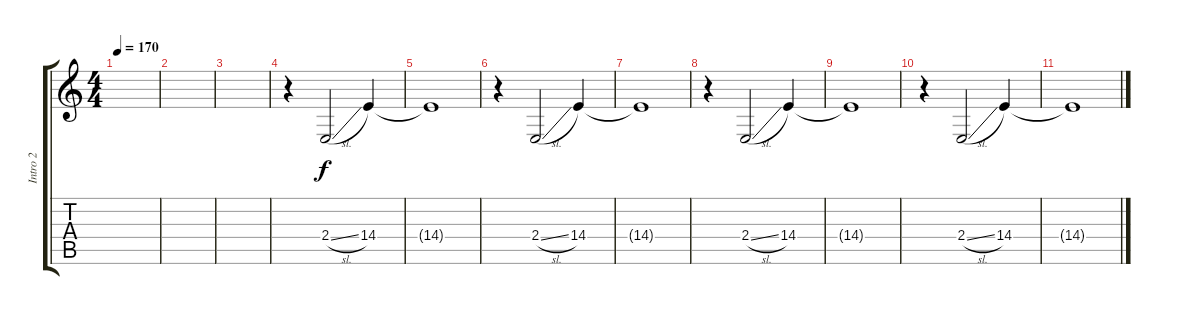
\track ("Intro 2" "Intro 2") {instrument shakuhachi}
\staff {score tabs}
\tuning (E4 B3 G3 D3 A2 E2) {hide}
\ts (4 4)
\tempo 170
\clef g2
\ks c
|
|
|
r.4{volume 0} 2.4{sl}.2{volume 16} 14.4.4 |
14.4{t}.1 |
r.4{volume 0} 2.4{sl}.2{volume 16} 14.4.4 |
14.4{t}.1 |
r.4{volume 0} 2.4{sl}.2{volume 16} 14.4.4 |
14.4{t}.1 |
r.4{volume 0} 2.4{sl}.2{volume 16} 14.4.4 |
14.4{t}.1
